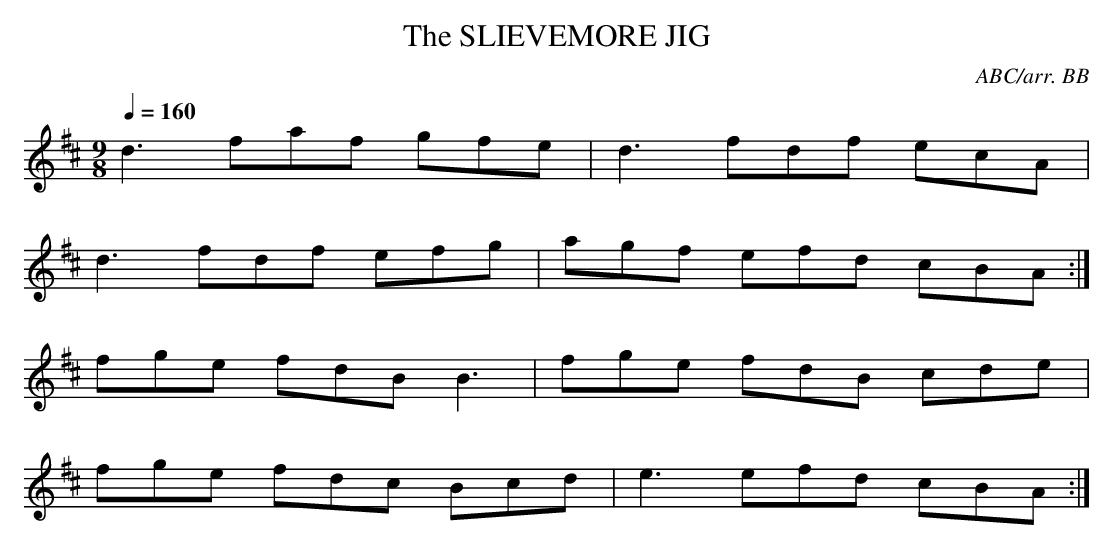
X:1
T:SLIEVEMORE JIG, The
C:ABC/arr. BB
M:9/8
L:1/8
Q:1/4=160
K:D
d3 faf gfe|d3 fdf ecA|
d3 fdf efg|agf efd cBA :|
fge fdB B3|fge fdB cde|
fge fdc Bcd|e3 efd cBA :|
